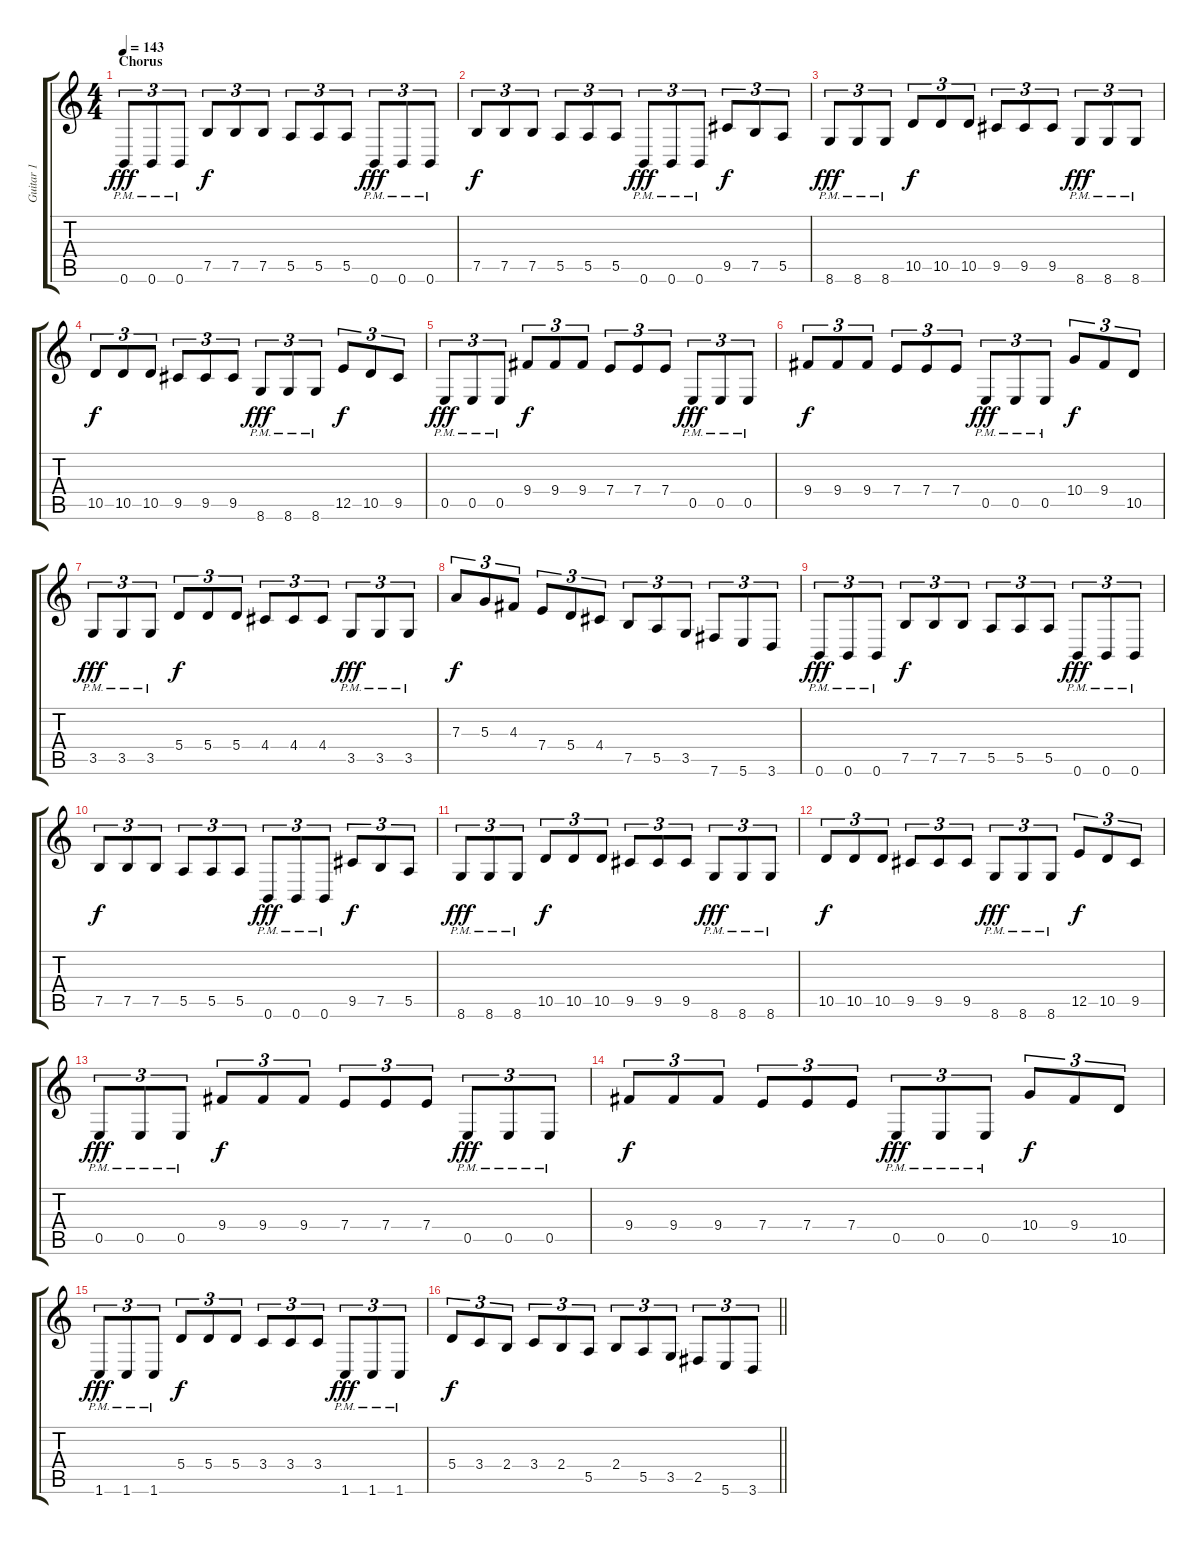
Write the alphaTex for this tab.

\track ("Guitar 1" "Guitar 1") {instrument distortionguitar}
\staff {score tabs}
\tuning (B3 Gb3 D3 A2 E2 B1) {hide}
\ts (4 4)
\section ("" "Chorus")
\tempo 143
\clef g2
\ks c
0.6{pm}.8{tu (3 2) dy fff} 0.6{pm}.8{tu (3 2)} 0.6{pm}.8{tu (3 2)} 7.5.8{tu (3 2) dy f} 7.5.8{tu (3 2)} 7.5.8{tu (3 2)} 5.5.8{tu (3 2)} 5.5.8{tu (3 2)} 5.5.8{tu (3 2)} 0.6{pm}.8{tu (3 2) dy fff} 0.6{pm}.8{tu (3 2)} 0.6{pm}.8{tu (3 2)} |
7.5.8{tu (3 2) dy f} 7.5.8{tu (3 2)} 7.5.8{tu (3 2)} 5.5.8{tu (3 2)} 5.5.8{tu (3 2)} 5.5.8{tu (3 2)} 0.6{pm}.8{tu (3 2) dy fff} 0.6{pm}.8{tu (3 2)} 0.6{pm}.8{tu (3 2)} 9.5.8{tu (3 2) dy f} 7.5.8{tu (3 2)} 5.5.8{tu (3 2)} |
8.6{pm}.8{tu (3 2) dy fff} 8.6{pm}.8{tu (3 2)} 8.6{pm}.8{tu (3 2)} 10.5.8{tu (3 2) dy f} 10.5.8{tu (3 2)} 10.5.8{tu (3 2)} 9.5.8{tu (3 2)} 9.5.8{tu (3 2)} 9.5.8{tu (3 2)} 8.6{pm}.8{tu (3 2) dy fff} 8.6{pm}.8{tu (3 2)} 8.6{pm}.8{tu (3 2)} |
10.5.8{tu (3 2) dy f} 10.5.8{tu (3 2)} 10.5.8{tu (3 2)} 9.5.8{tu (3 2)} 9.5.8{tu (3 2)} 9.5.8{tu (3 2)} 8.6{pm}.8{tu (3 2) dy fff} 8.6{pm}.8{tu (3 2)} 8.6{pm}.8{tu (3 2)} 12.5.8{tu (3 2) dy f} 10.5.8{tu (3 2)} 9.5.8{tu (3 2)} |
0.5{pm}.8{tu (3 2) dy fff} 0.5{pm}.8{tu (3 2)} 0.5{pm}.8{tu (3 2)} 9.4.8{tu (3 2) dy f} 9.4.8{tu (3 2)} 9.4.8{tu (3 2)} 7.4.8{tu (3 2)} 7.4.8{tu (3 2)} 7.4.8{tu (3 2)} 0.5{pm}.8{tu (3 2) dy fff} 0.5{pm}.8{tu (3 2)} 0.5{pm}.8{tu (3 2)} |
9.4.8{tu (3 2) dy f} 9.4.8{tu (3 2)} 9.4.8{tu (3 2)} 7.4.8{tu (3 2)} 7.4.8{tu (3 2)} 7.4.8{tu (3 2)} 0.5{pm}.8{tu (3 2) dy fff} 0.5{pm}.8{tu (3 2)} 0.5{pm}.8{tu (3 2)} 10.4.8{tu (3 2) dy f} 9.4.8{tu (3 2)} 10.5.8{tu (3 2)} |
3.5{pm}.8{tu (3 2) dy fff} 3.5{pm}.8{tu (3 2)} 3.5{pm}.8{tu (3 2)} 5.4.8{tu (3 2) dy f} 5.4.8{tu (3 2)} 5.4.8{tu (3 2)} 4.4.8{tu (3 2)} 4.4.8{tu (3 2)} 4.4.8{tu (3 2)} 3.5{pm}.8{tu (3 2) dy fff} 3.5{pm}.8{tu (3 2)} 3.5{pm}.8{tu (3 2)} |
7.3.8{tu (3 2) dy f} 5.3.8{tu (3 2)} 4.3.8{tu (3 2)} 7.4.8{tu (3 2)} 5.4.8{tu (3 2)} 4.4.8{tu (3 2)} 7.5.8{tu (3 2)} 5.5.8{tu (3 2)} 3.5.8{tu (3 2)} 7.6.8{tu (3 2)} 5.6.8{tu (3 2)} 3.6.8{tu (3 2)} |
0.6{pm}.8{tu (3 2) dy fff} 0.6{pm}.8{tu (3 2)} 0.6{pm}.8{tu (3 2)} 7.5.8{tu (3 2) dy f} 7.5.8{tu (3 2)} 7.5.8{tu (3 2)} 5.5.8{tu (3 2)} 5.5.8{tu (3 2)} 5.5.8{tu (3 2)} 0.6{pm}.8{tu (3 2) dy fff} 0.6{pm}.8{tu (3 2)} 0.6{pm}.8{tu (3 2)} |
7.5.8{tu (3 2) dy f} 7.5.8{tu (3 2)} 7.5.8{tu (3 2)} 5.5.8{tu (3 2)} 5.5.8{tu (3 2)} 5.5.8{tu (3 2)} 0.6{pm}.8{tu (3 2) dy fff} 0.6{pm}.8{tu (3 2)} 0.6{pm}.8{tu (3 2)} 9.5.8{tu (3 2) dy f} 7.5.8{tu (3 2)} 5.5.8{tu (3 2)} |
8.6{pm}.8{tu (3 2) dy fff} 8.6{pm}.8{tu (3 2)} 8.6{pm}.8{tu (3 2)} 10.5.8{tu (3 2) dy f} 10.5.8{tu (3 2)} 10.5.8{tu (3 2)} 9.5.8{tu (3 2)} 9.5.8{tu (3 2)} 9.5.8{tu (3 2)} 8.6{pm}.8{tu (3 2) dy fff} 8.6{pm}.8{tu (3 2)} 8.6{pm}.8{tu (3 2)} |
10.5.8{tu (3 2) dy f} 10.5.8{tu (3 2)} 10.5.8{tu (3 2)} 9.5.8{tu (3 2)} 9.5.8{tu (3 2)} 9.5.8{tu (3 2)} 8.6{pm}.8{tu (3 2) dy fff} 8.6{pm}.8{tu (3 2)} 8.6{pm}.8{tu (3 2)} 12.5.8{tu (3 2) dy f} 10.5.8{tu (3 2)} 9.5.8{tu (3 2)} |
0.5{pm}.8{tu (3 2) dy fff} 0.5{pm}.8{tu (3 2)} 0.5{pm}.8{tu (3 2)} 9.4.8{tu (3 2) dy f} 9.4.8{tu (3 2)} 9.4.8{tu (3 2)} 7.4.8{tu (3 2)} 7.4.8{tu (3 2)} 7.4.8{tu (3 2)} 0.5{pm}.8{tu (3 2) dy fff} 0.5{pm}.8{tu (3 2)} 0.5{pm}.8{tu (3 2)} |
9.4.8{tu (3 2) dy f} 9.4.8{tu (3 2)} 9.4.8{tu (3 2)} 7.4.8{tu (3 2)} 7.4.8{tu (3 2)} 7.4.8{tu (3 2)} 0.5{pm}.8{tu (3 2) dy fff} 0.5{pm}.8{tu (3 2)} 0.5{pm}.8{tu (3 2)} 10.4.8{tu (3 2) dy f} 9.4.8{tu (3 2)} 10.5.8{tu (3 2)} |
1.6{pm}.8{tu (3 2) dy fff} 1.6{pm}.8{tu (3 2)} 1.6{pm}.8{tu (3 2)} 5.4.8{tu (3 2) dy f} 5.4.8{tu (3 2)} 5.4.8{tu (3 2)} 3.4.8{tu (3 2)} 3.4.8{tu (3 2)} 3.4.8{tu (3 2)} 1.6{pm}.8{tu (3 2) dy fff} 1.6{pm}.8{tu (3 2)} 1.6{pm}.8{tu (3 2)} |
\barLineRight lightlight
5.4.8{tu (3 2) dy f} 3.4.8{tu (3 2)} 2.4.8{tu (3 2)} 3.4.8{tu (3 2)} 2.4.8{tu (3 2)} 5.5.8{tu (3 2)} 2.4.8{tu (3 2)} 5.5.8{tu (3 2)} 3.5.8{tu (3 2)} 2.5.8{tu (3 2)} 5.6.8{tu (3 2)} 3.6.8{tu (3 2)}
